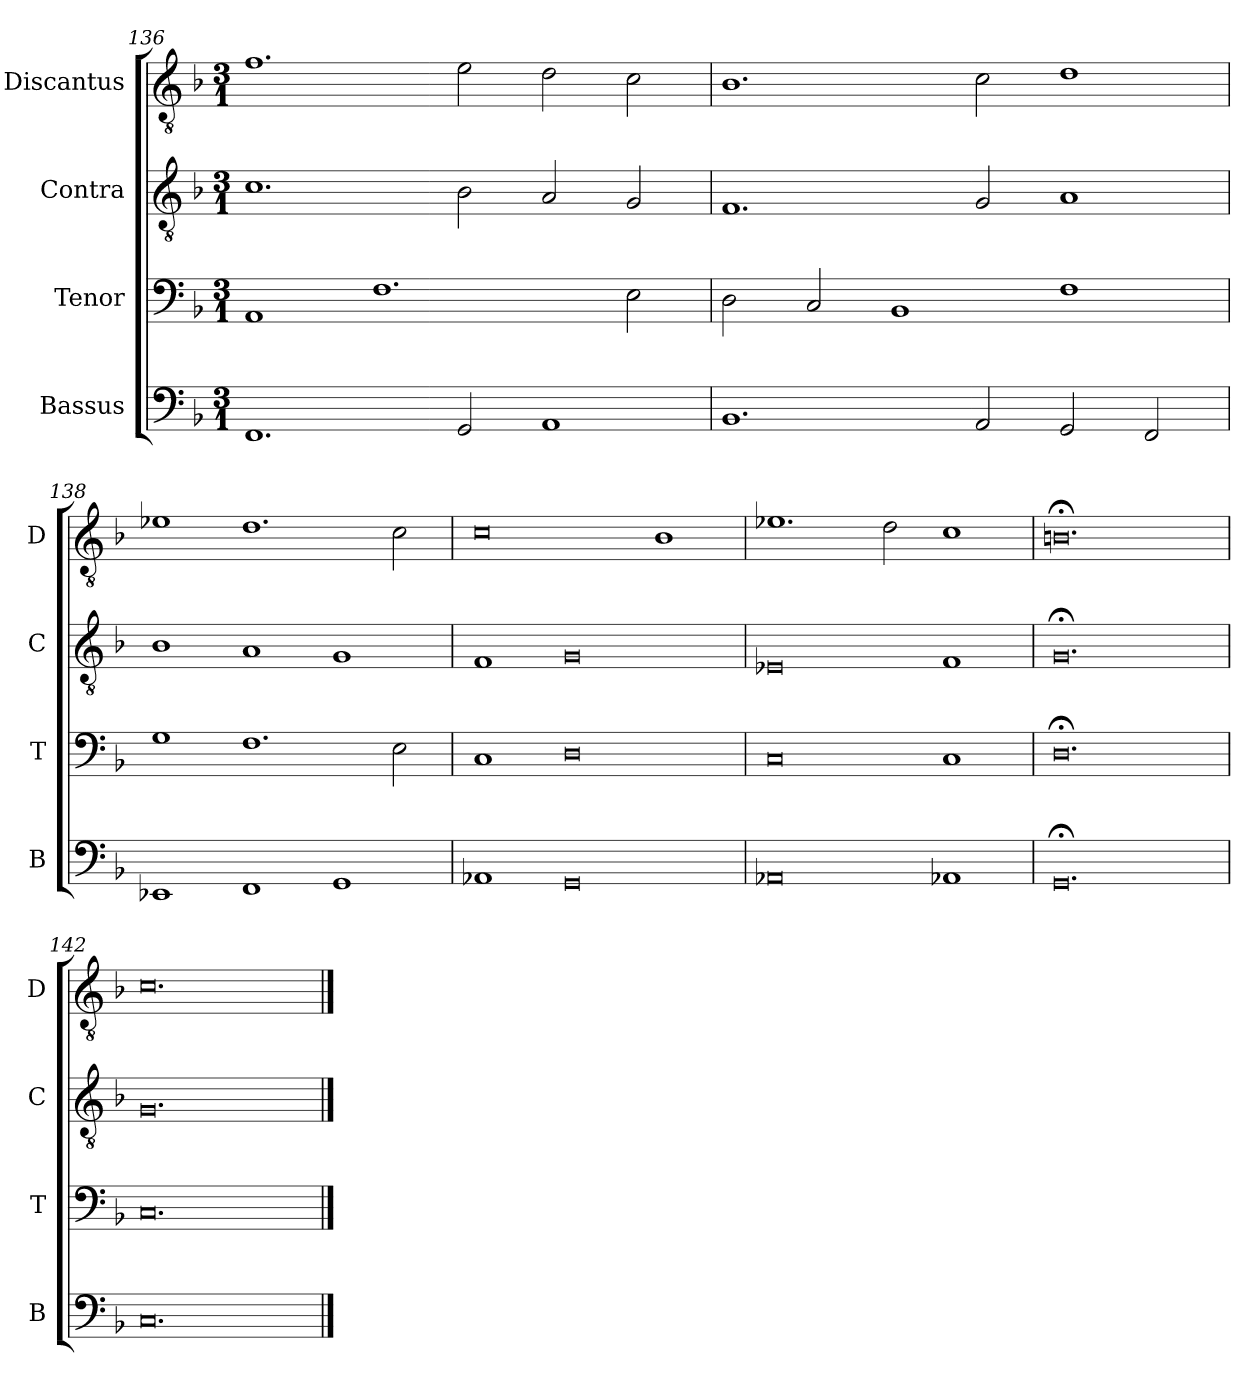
**kern	**kern	**kern	**kern
*part4	*part3	*part2	*part1
*staff4	*staff3	*staff2	*staff1
*I"Bassus	*I"Tenor	*I"Contra	*I"Discantus
*I'B	*I'T	*I'C	*I'D
*clefF4	*clefF4	*clefGv2	*clefGv2
*k[b-]	*k[b-]	*k[b-]	*k[b-]
*M3/1	*M3/1	*M3/1	*M3/1
=136	=136	=136	=136
1.FF	1AA	1.c	1.f
.	1.F	.	.
2GG/	.	2B-\	2e\
1AA	.	2A/	2d\
.	2E\	2G/	2c\
=137	=137	=137	=137
1.BB-	2D\	1.F	1.B-
.	2C/	.	.
.	1BB-	.	.
2AA/	.	2G/	2c\
2GG/	1F	1A	1d
2FF/	.	.	.
=138	=138	=138	=138
1EE-X	1G	1B-	1e-X
1FF	1.F	1A	1.d
1GG	.	1G	.
.	2E\	.	2c\
=139	=139	=139	=139
1AA-X	1C	1F	0c
0GG	0D	0G	.
.	.	.	1B-
=140	=140	=140	=140
0AA-X	0C	0E-X	1.e-X
.	.	.	2d\
1AA-X	1C	1F	1c
=141	=141	=141	=141
0.GG;<	0.D;<	0.G;<	0.Bn;<
=142	=142	=142	=142
0.C	0.C	0.G	0.c
==	==	==	==
*-	*-	*-	*-
